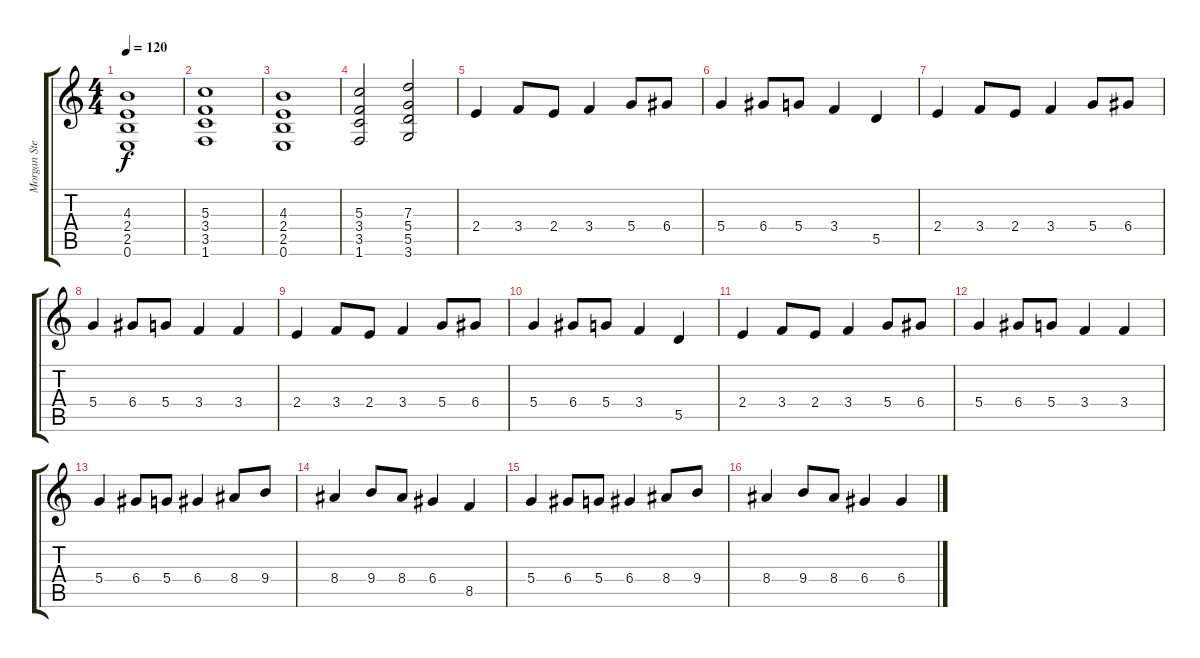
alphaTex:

\track ("Morgan Steinmeyer Hakansson" "Morgan Ste") {instrument distortionguitar}
\staff {score tabs}
\tuning (E4 B3 G3 D3 A2 E2) {hide}
\ts (4 4)
\tempo 120
\clef g2
\ks c
(4.3 2.4 2.5 0.6).1{dy f} |
(5.3 3.4 3.5 1.6).1 |
(4.3 2.4 2.5 0.6).1 |
(5.3 3.4 3.5 1.6).2 (7.3 5.4 5.5 3.6).2 |
2.4.4 3.4.8 2.4.8 3.4.4 5.4.8 6.4.8 |
5.4.4 6.4.8 5.4.8 3.4.4 5.5.4 |
2.4.4 3.4.8 2.4.8 3.4.4 5.4.8 6.4.8 |
5.4.4 6.4.8 5.4.8 3.4.4 3.4.4 |
2.4.4 3.4.8 2.4.8 3.4.4 5.4.8 6.4.8 |
5.4.4 6.4.8 5.4.8 3.4.4 5.5.4 |
2.4.4 3.4.8 2.4.8 3.4.4 5.4.8 6.4.8 |
5.4.4 6.4.8 5.4.8 3.4.4 3.4.4 |
5.4.4 6.4.8 5.4.8 6.4.4 8.4.8 9.4.8 |
8.4.4 9.4.8 8.4.8 6.4.4 8.5.4 |
5.4.4 6.4.8 5.4.8 6.4.4 8.4.8 9.4.8 |
8.4.4 9.4.8 8.4.8 6.4.4 6.4.4
